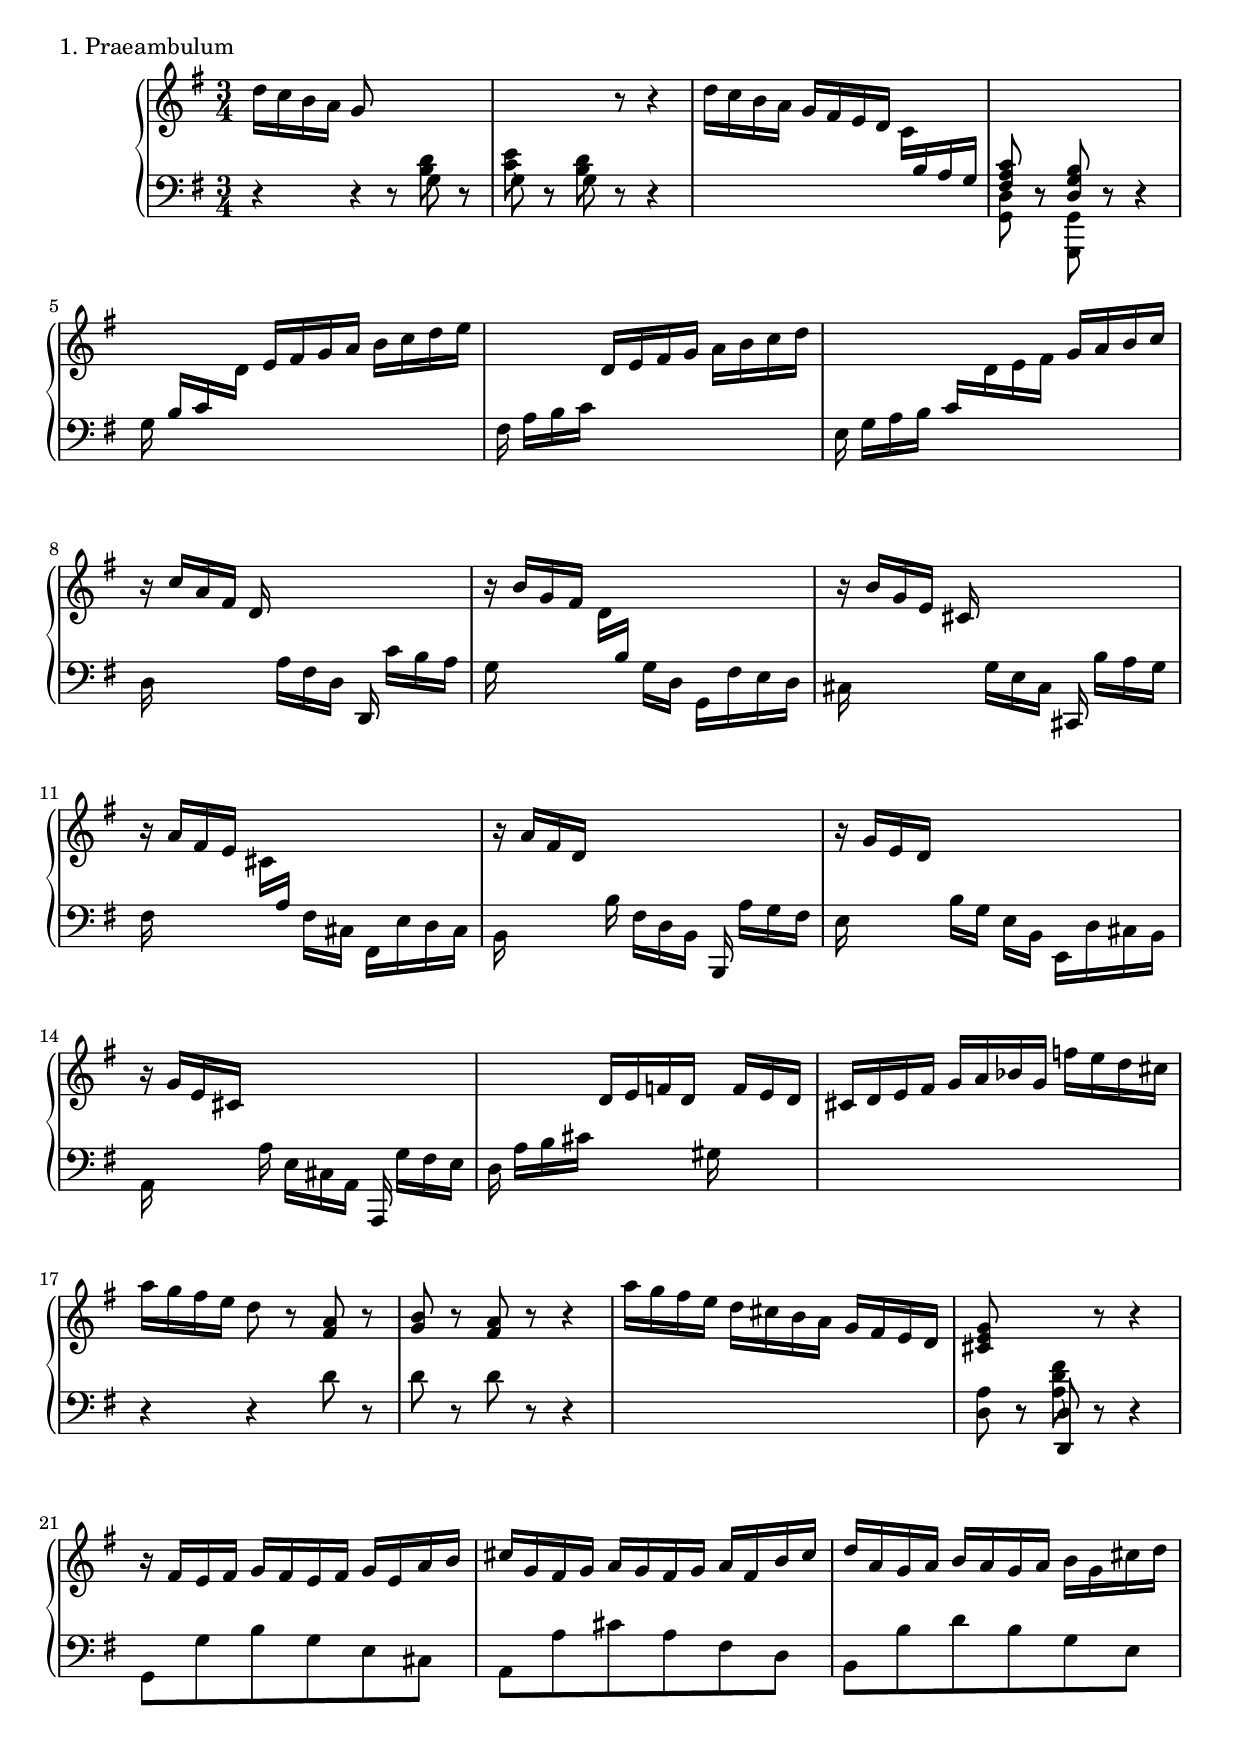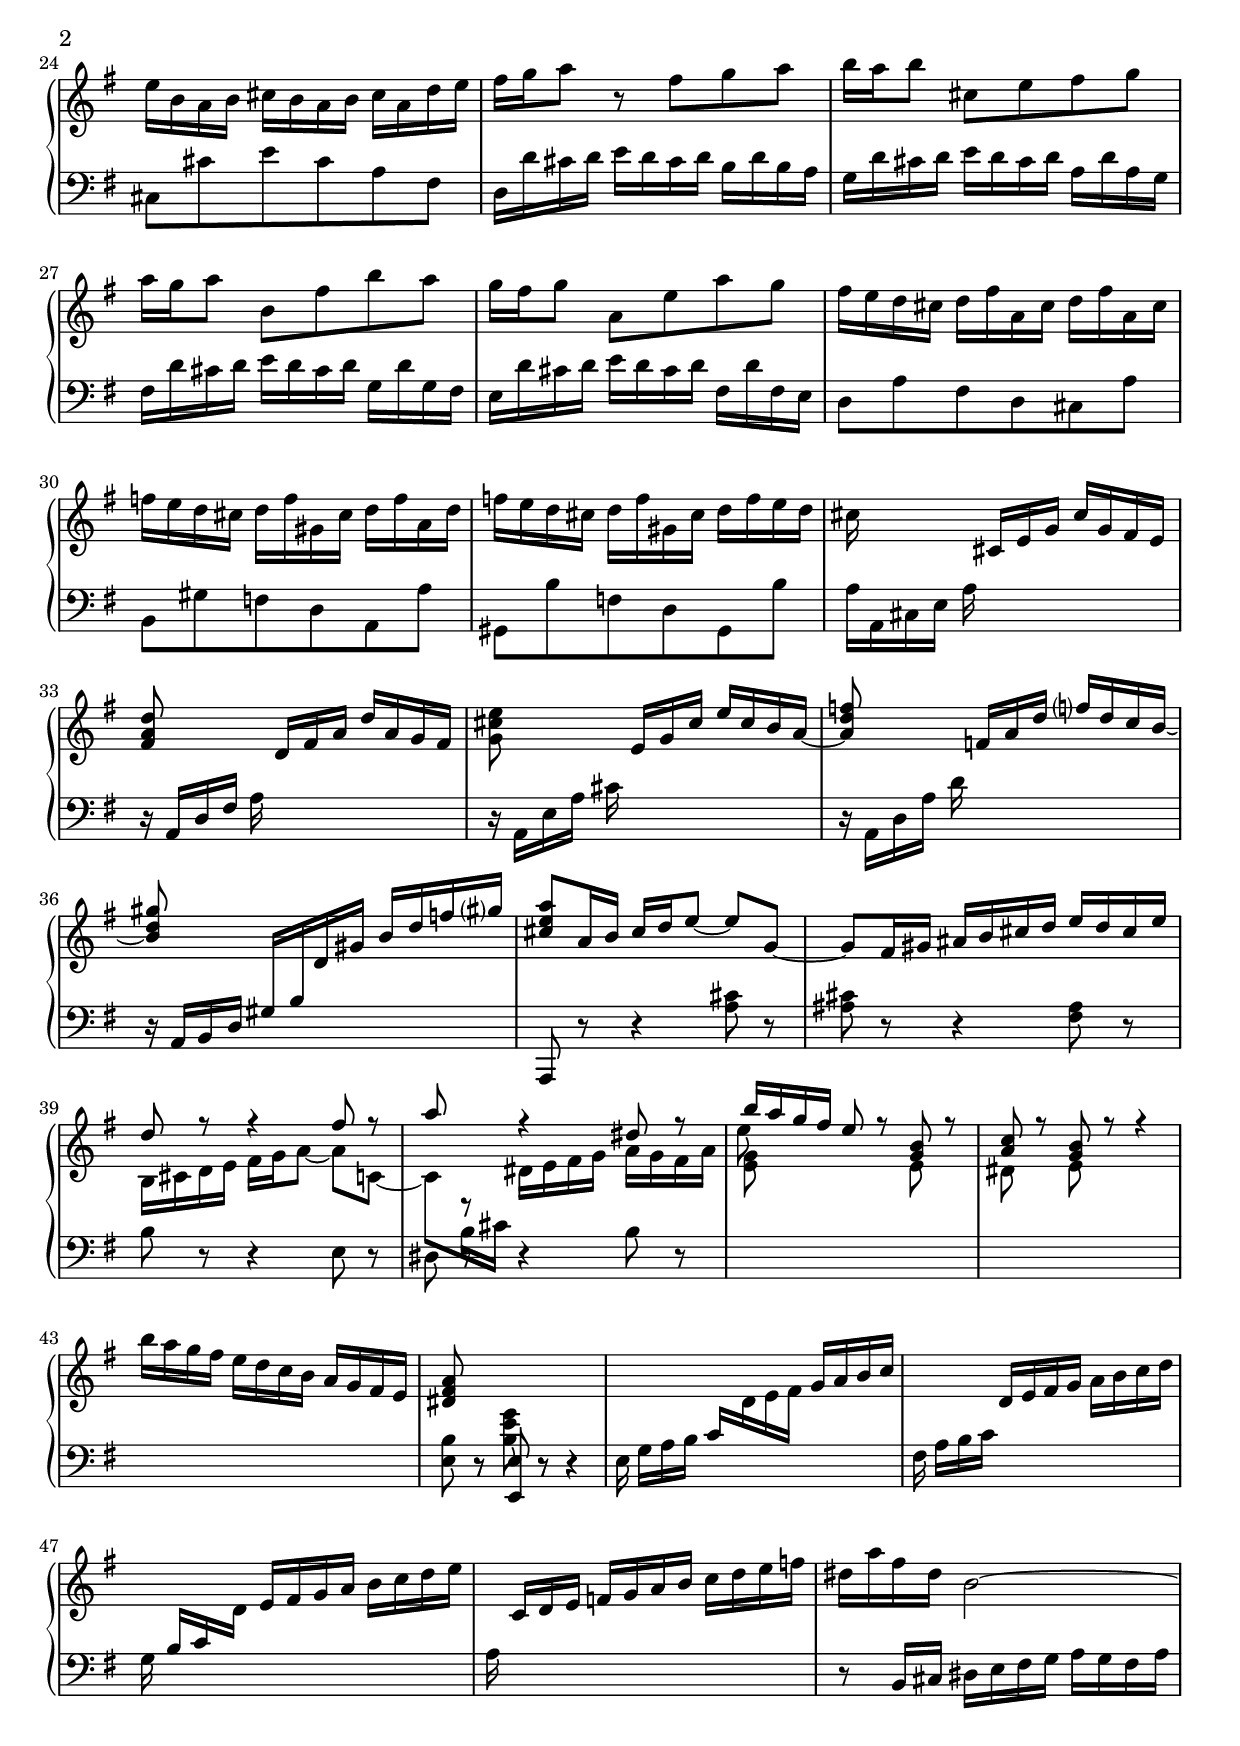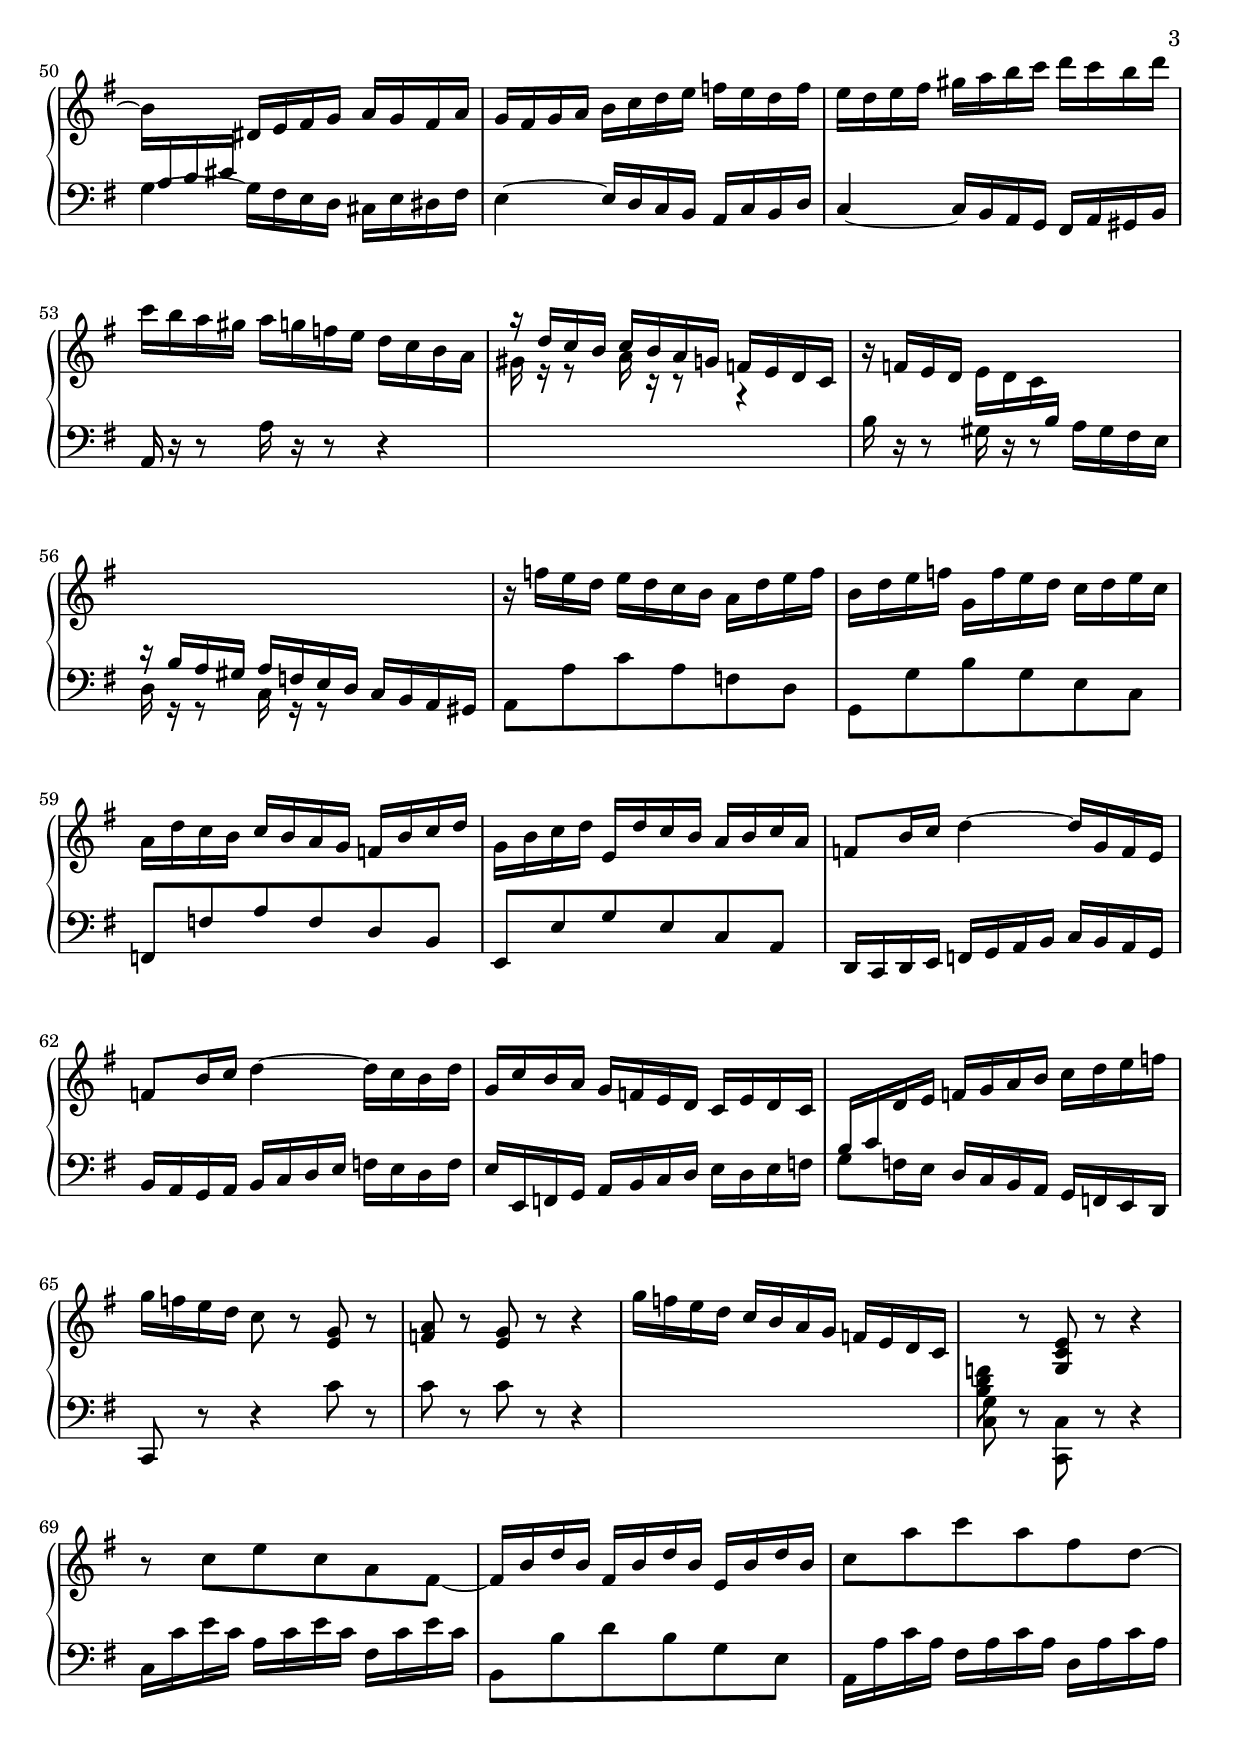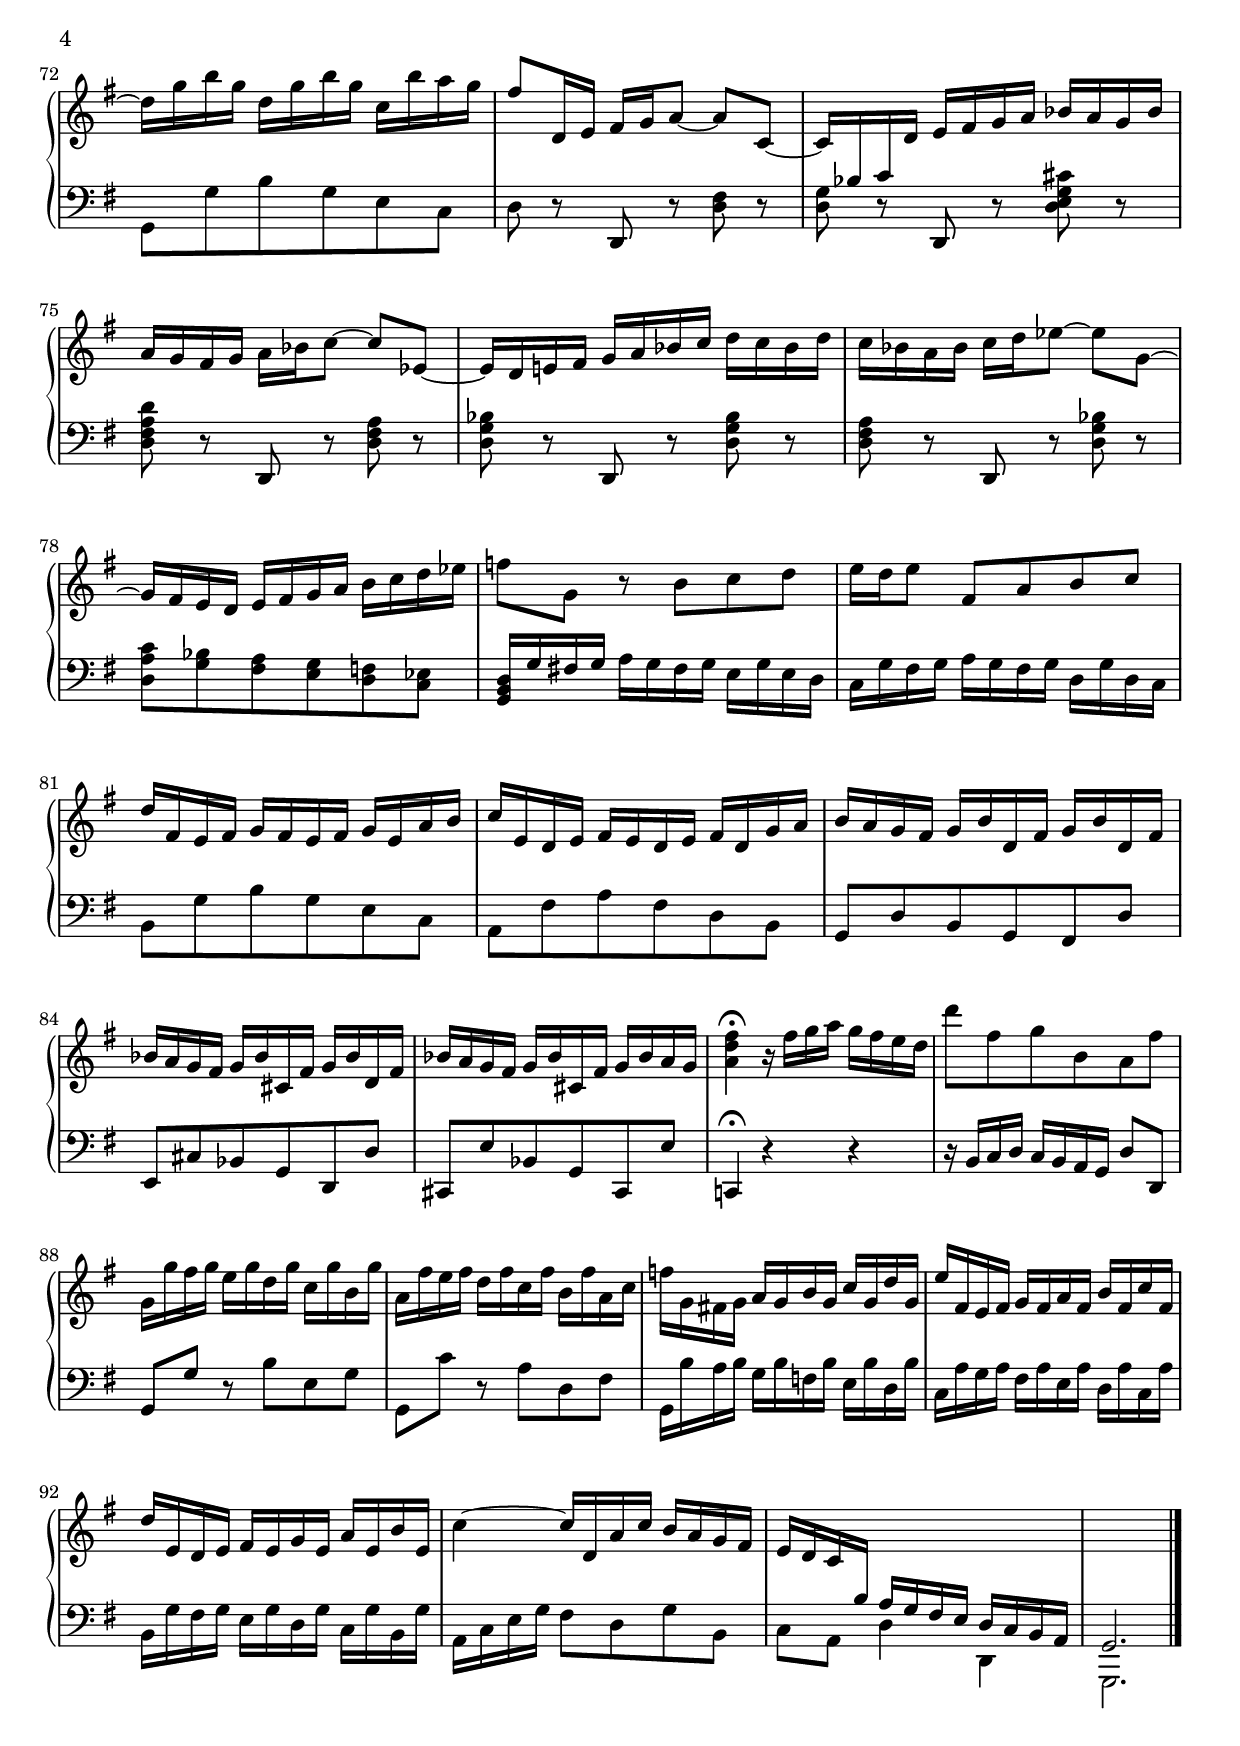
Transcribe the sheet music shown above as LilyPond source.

% Set by Carl Bolstad for Mutopia, started March 19, 2004

% LilyPond version number, needed by Mutopia or to update this file:

\version "2.7.40"

% The following file is so I can write things
% like fs for f# and bf for b-flat.
\include "english.ly"


% Notes for the right hand part, stored in a constant:
RHand =  \relative c'' { 
 d16 c b a g8 r <b, d> r 
 <c e> r <b d> r r4
 d'16 c b a g fs e d c16 b a g
 \stemUp { <fs a c>8 r <d g b> } \stemNeutral r r4
% Right Hand Measure 5:
 s16 b' c d e fs g a b c d e
 s a,, b c d e fs g a b c d
 s g,, a b c d e fs g a b c
 r c a fs d s8. d,,16 s8.
 r16 b''' g fs d b s4.
% Right Hand Measure 10:
 r16 b' g e cs s8. cs,,16 s8.
 r16 a''' fs e cs a s4.
 r16 a' fs d b s8. b,,16 s8.
 r16 g''' e d b g s4.
 r16 g' e cs a s8. a,,16 s8.
% Right Hand Measure 15:
 s16 a'' b cs d e f d s f e d
 cs d e fs g a bf g f' e d cs
 a' g fs e d8 r <fs, a> r 
 <g b> r <fs a> r r4
 a'16 g fs e d cs b a g fs e d
% Right Hand Measure 20:
 <cs e g>8 r <a d fs> r r4
 r16 fs' e fs g fs e fs g e a b
 cs g fs g a g fs g a fs b cs
 d a g a b a g a b g cs d 
 e b a b cs b a b cs a d e
% Right Hand Measure 25:
 fs g a8 r fs g a
 b16 a b8 cs, e fs g
 a16 g a8 b, fs' b a
 g16 fs g8 a, e' a g
 fs16 e d cs d fs a, cs d fs a, cs
% Right Hand Measure 30:
 f e d cs d f gs, cs d f a, d
 f e d cs d f gs, cs d f e d
 cs s4 cs,16 e g cs g fs e
 <fs a d>8 s8. d16 fs a d a g fs
 <g cs e>8 s8. e16 g cs \stemUp e cs b a~
% Right Hand Measure 35:
 <a d f>8 \stemNeutral s8. f16 a d \stemUp f? d c b~
 <b d gs>8 s gs,16 b d gs b d f gs?
 <cs, e a>8 a16 b cs d e8~ e g,~
 g fs16 gs as b cs d e d cs e
% Right Hand Measures 39 and 40, using polyphonic voice splitting:
 << { d8 r r4 fs8 r a r r4 ds,8 r } \\
    { b,16 cs d e fs g a8~ a c,~ c b16 cs ds e fs g a g fs a} 
 >>
% Right Hand Measure 41, first two beats:
 << { b'16 a g fs e8 r } \\
    { <e, g>8 } \\
    { \stemDown e'8 }
 >>
% Continuing:
 << { <g, b>8 r <a c> r <g b> r r4 } \\
    { e8 s ds s e s s4 }
 >>
% Right Hand Measure 43:
 \stemNeutral b''16 a g fs e d c b a g fs e
 <ds fs a>8 r <b e g> r r4
% Right Hand Measure 45:
 s16 g a b c d e fs g a b c
 s a, b c d e fs g a b c d
 s b, c d e fs g a b c d e
 s c, d e f g a b c d e f
 ds a' fs ds b2~
% Right Hand Measure 50:
 b16 a, b cs ds e fs g a g fs a
 g fs g a b c d e f e d f
 e d e fs gs a b c d c b d 
 c b a gs a g f e d c b a 
% RH measure 54, two voices again for one measure:
 << { r16 d c b c b a g f e d c } \\
    { gs'16 r r8 a16 r r8 r4 }
 >>
% RH measuer 55:
 r16 f e d e d c b a gs fs e
 s2.
 r16 f'' e d e d c b a d e f
 b, d e f g, f' e d c d e c 
 a d c b c b a g f b c d
% RH meas. 60:
 g, b c d e, d' c b a b c a 
 f8 b16 c d4~ d16 g, f e 
 f8 b16 c d4~ d16 c b d
 g, c b a g f e d c e d c
 \stemUp b c d e \stemNeutral f g a b c d e f
% RH meas 65:
 g f e d c8 r <g e> r
 <f a> r <e g> r r4
 g'16 f e d c b a g f e d c
 <b d f>8 r \stemUp <e c g> \stemNeutral r r4
 r8 c'8 e c a fs~
% RH meas 70:
 fs16 b d b fs b d b e, b' d b
 c8 a' c a fs d~
 d16 g b g d g b g c, b' a g
 fs8 d,16 e fs g a8~ a c,~
 \stemUp c16 bf c d \stemNeutral e fs g a bf a g bf
% RH meas 75:
 a g fs g a bf c8~ c ef,~
 ef16 d e fs g a bf c d c bf d
 c bf a bf c d ef8~ ef g,~
 g16 fs e d e fs g a b c d ef
 f8 g, r b c d
% RH meas 80:
 e16 d e8 fs, a b c
 d16 fs, e fs g fs e fs g e a b
 c e, d e fs e d e fs d g a
 b a g fs g b d, fs g b d, fs
 bf a g fs g bf cs, fs g bf d, fs
% RH meas 85:
 bf a g fs g bf cs, fs g bf a g
 <a d fs>4\fermata r16 fs' g a g fs e d
 d'8 fs, g b, a fs'
 g,16 g' fs g e g d g c, g' b, g'
 a, fs' e fs d fs c fs b, fs' a, c
% RH meas 90:
 f g, fs! g a g b g c g d' g,
 e' fs, e fs g fs a fs b fs c' fs,
 d' e, d e fs e g e a e b' e,
 c'4~ c16 d, a' c b a g fs
 \stemUp e d c b a g fs e d c b a
% RH meas 95:
 g2. \bar "|."
}

% Notes for the left hand part:
LHand =  \relative g {
 r4 r g8 r
 g r g r r4
 s2.
 \stemDown { <d g,>8 r <g, g,> } r r4
% Left Hand Measure 5:
 g'16 s2 s8.
 fs16 s2 s8.
 e16 s2 s8.
 d16 s4 a'16 fs d s c' b a 
 g s4 s16 g d g, fs' e d
% Left Hand Measure 10:
 cs s4 g'16 e cs s b' a g
 fs s s4 fs16 cs fs, e' d cs
 b s4 fs'16 d b s a' g fs
 e s s4 e16 b e, d' cs b
 a s4 e'16 cs a s g' fs e
% Left Hand Measure 15:
 d s4 s8. gs16 s8.
 s2.
 r4 r d'8 r 
 d r d r r4
 s2.
% Left Hand Measure 20:
 \stemNeutral
 <d, a'>8 r <d, d'> r r4
 g8 g' b g e cs
 a a' cs a fs d
 b b' d b g e
 cs cs' e cs a fs
% Left Hand Measure 25:
 d16 d' cs d e d cs d b d b a
 g d' cs d e d cs d a d a g
 fs d' cs d e d cs d g, d' g, fs
 e d' cs d e d cs d fs, d' fs, e
 d8 a' fs d cs a'
% Left Hand Measure 30:
 b, gs' f d a a'
 gs, b' f d gs, b'
 a16 a, cs e a s8. s4
 r16 a, d fs a s8. s4
 r16 a, e' a cs s8. s4
% Left Hand Measure 35:
 r16 a, d a' d s8. s4
 r16 a, b d s2
 a,8 r r4 <a'' cs>8 r
 <as cs> r r4 <fs as>8 r
 b r r4 e,8 r
% Left Hand Measure 40:
 ds r r4 b'8 r
 s2.
 s2.
 s2.
 <e, b'>8 r <e e,> r r4
% Left Hand Measure 45:
 e16 s8. s2
 fs16  s8. s2
 g16 s8. s2
 a16 s8. s2
 r8 b,16 cs ds e fs g a g fs a
% Left Hand Measure 50:
 g4~ g16 fs e d cs e ds fs
 e4~ e16 d c b a c b d 
 c4~ c16 b a g fs a gs b
 a r r8 a'16 r r8 r4
 s2.
% LH measure 55:
 b16 r r8 gs16 r r8 s4
 << { r16 b a gs a f e d c b a gs } \\
    { d'16 r r8 c16 r r8 s4 }
 >>
 a8 a' c a f d 
 g, g' b g e c
 f, f' a f d b
% LH meas 60:
 e, e' g e c a
 d,16 c d e f g a b c b a g
 b a g a b c d e f e d f
 e e, f g a b c d e d e f
 g8 f16 e d c b a g f e d
% LH meas 65:
 c8 r r4 c''8 r
 c r c r r4
 s2.
 \stemDown <g c,>8 r <c, c,> r r4 \stemNeutral
 c16 c' e c a c e c fs, c' e c
% LH meas 70:
 b,8 b' d b g e 
 a,16 a' c a fs a c a d, a' c a 
 g,8 g' b g e c
 d r d, r <d' fs> r
 <d g> r d, r <d' e g cs> r
% LH meas 75:
 <d fs a d> r d, r <d' fs a> r
 <d g bf> r d, r <d' g bf> r
 <d fs a> r d, r <d' g bf> r
 <d a' c> <g bf> <fs a> <e g> <d f> <c ef>
 <g b d>16 g' fs! g a g fs g e g e d
% LH meas 80:
 c g' fs g a g fs g d g d c
 b8 g' b g e c
 a fs' a fs d b
 g d' b g fs d'
 e, cs' bf g d d'
% LH meas 85:
 cs, e' bf g cs, e'
 c,!4\fermata r4 r
 r16 b' c d c b a g d'8 d,
 g g' r b e, g
 g, c' r a d, fs
% LH meas 90:
 g,16 b' a b g b f b e, b' d, b'
 c, a' g a fs a e a d, a' c, a'
 b, g' fs g e g d g c, g' b, g'
 a, c e g fs8 d g b,
 \stemDown c a d4 d,
% LH meas 95:
 g,2. \bar "|."
}


% And here's the score, put together:

\score {
   
    \context PianoStaff 
    <<
% The following is a translator block, to bring the upper and lower
% staffs closer together:
%       \context {
%          \PianoStaff 
%            \override VerticalAlignment #'forced-distance = #7
%       }
% It's not actually working yet; won't compile at all this way.
% and the rest of this is as before:
      \context Staff = "up"  {
        \set Staff.midiInstrument = #"harpsichord"
        \key g \major
        \time 3/4
% These "autochange" and "context" lines are to make the notes
% jump down to the bass clef staff when the upper part goes down.
% They have to come just before the notes.
        \autochange 
        \context Voice
% and here are the notes:
        \RHand
      }
      \context Staff = "down" {
        \set Staff.midiInstrument = #"harpsichord"
        \clef bass
        \key g \major
        \time 3/4
% Could put autochange staffing here too, but not for now.
        \LHand
      }
    >>
  \header {
    piece = "1. Praeambulum" %I really wanted this at the beginning of the staff. Maybe it's better here, anyway.
  }
 \layout { }
 \midi { 
   \tempo 4=120
 }
}

